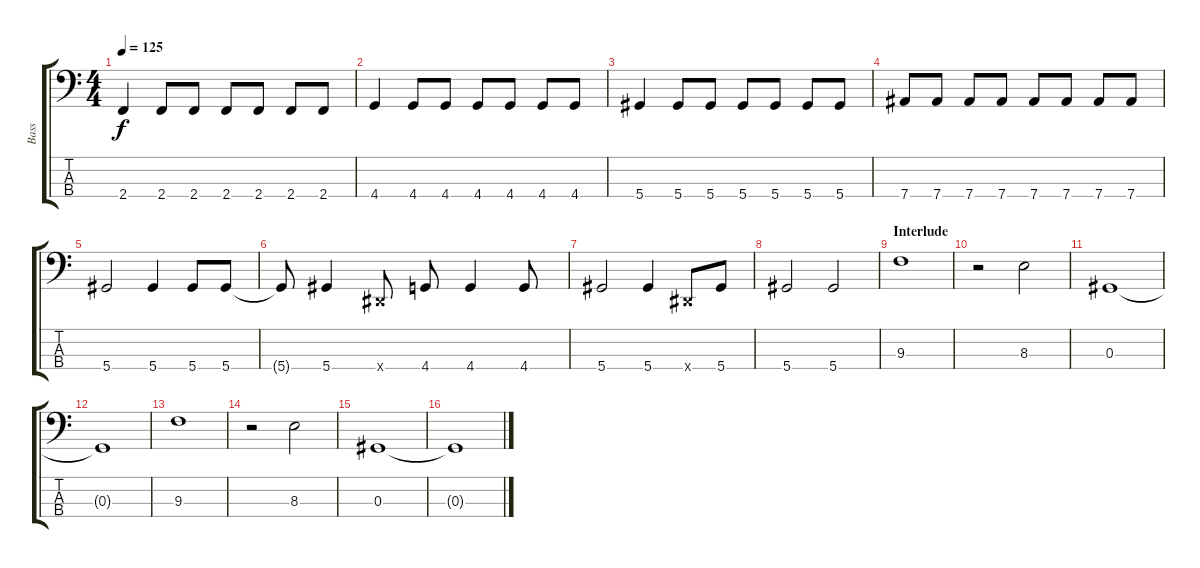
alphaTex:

\track ("Bass" "Bass") {instrument electricbasspick}
\staff {score tabs}
\tuning (Gb2 Db2 Ab1 Eb1) {hide}
\ts (4 4)
\tempo 125
\clef f4
\ks c
2.4.4{dy f} 2.4.8 2.4.8 2.4.8 2.4.8 2.4.8 2.4.8 |
4.4.4 4.4.8 4.4.8 4.4.8 4.4.8 4.4.8 4.4.8 |
5.4.4 5.4.8 5.4.8 5.4.8 5.4.8 5.4.8 5.4.8 |
7.4.8 7.4.8 7.4.8 7.4.8 7.4.8 7.4.8 7.4.8 7.4.8 |
5.4.2 5.4.4 5.4.8 5.4.8 |
5.4{t}.8 5.4.4 0.4{x}.8 4.4.8 4.4.4 4.4.8 |
5.4.2 5.4.4 0.4{x}.8 5.4.8 |
5.4.2 5.4.2 |
\section ("" "Interlude")
9.3.1 |
r.2 8.3.2 |
0.3.1 |
0.3{t}.1 |
9.3.1 |
r.2 8.3.2 |
0.3.1 |
0.3{t}.1
